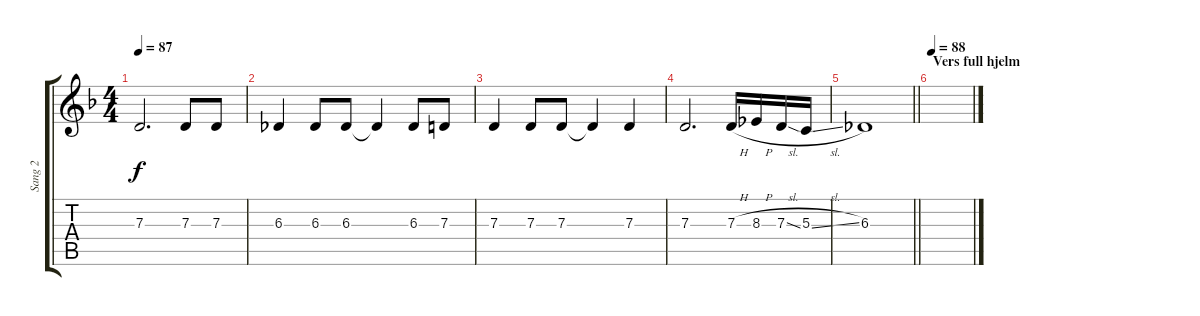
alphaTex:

\track ("Sang 2" "Sang 2") {instrument trumpet}
\staff {score tabs}
\tuning (E4 B3 G3 D3 A2 E2) {hide}
\ts (4 4)
\tempo 87
\clef g2
\ks dminor
7.3.2{d dy f} 7.3.8 7.3.8 |
6.3.4 6.3.8 6.3.8 6.3{t}.4 6.3.8 7.3.8 |
7.3.4 7.3.8 7.3.8 7.3{t}.4 7.3.4 |
7.3.2{d} 7.3{h}.16 8.3{h}.16 7.3{sl}.16 5.3{sl}.16 |
\barLineRight lightlight
6.3.1 |
\section ("" "Vers full hjelm")
\tempo 88
